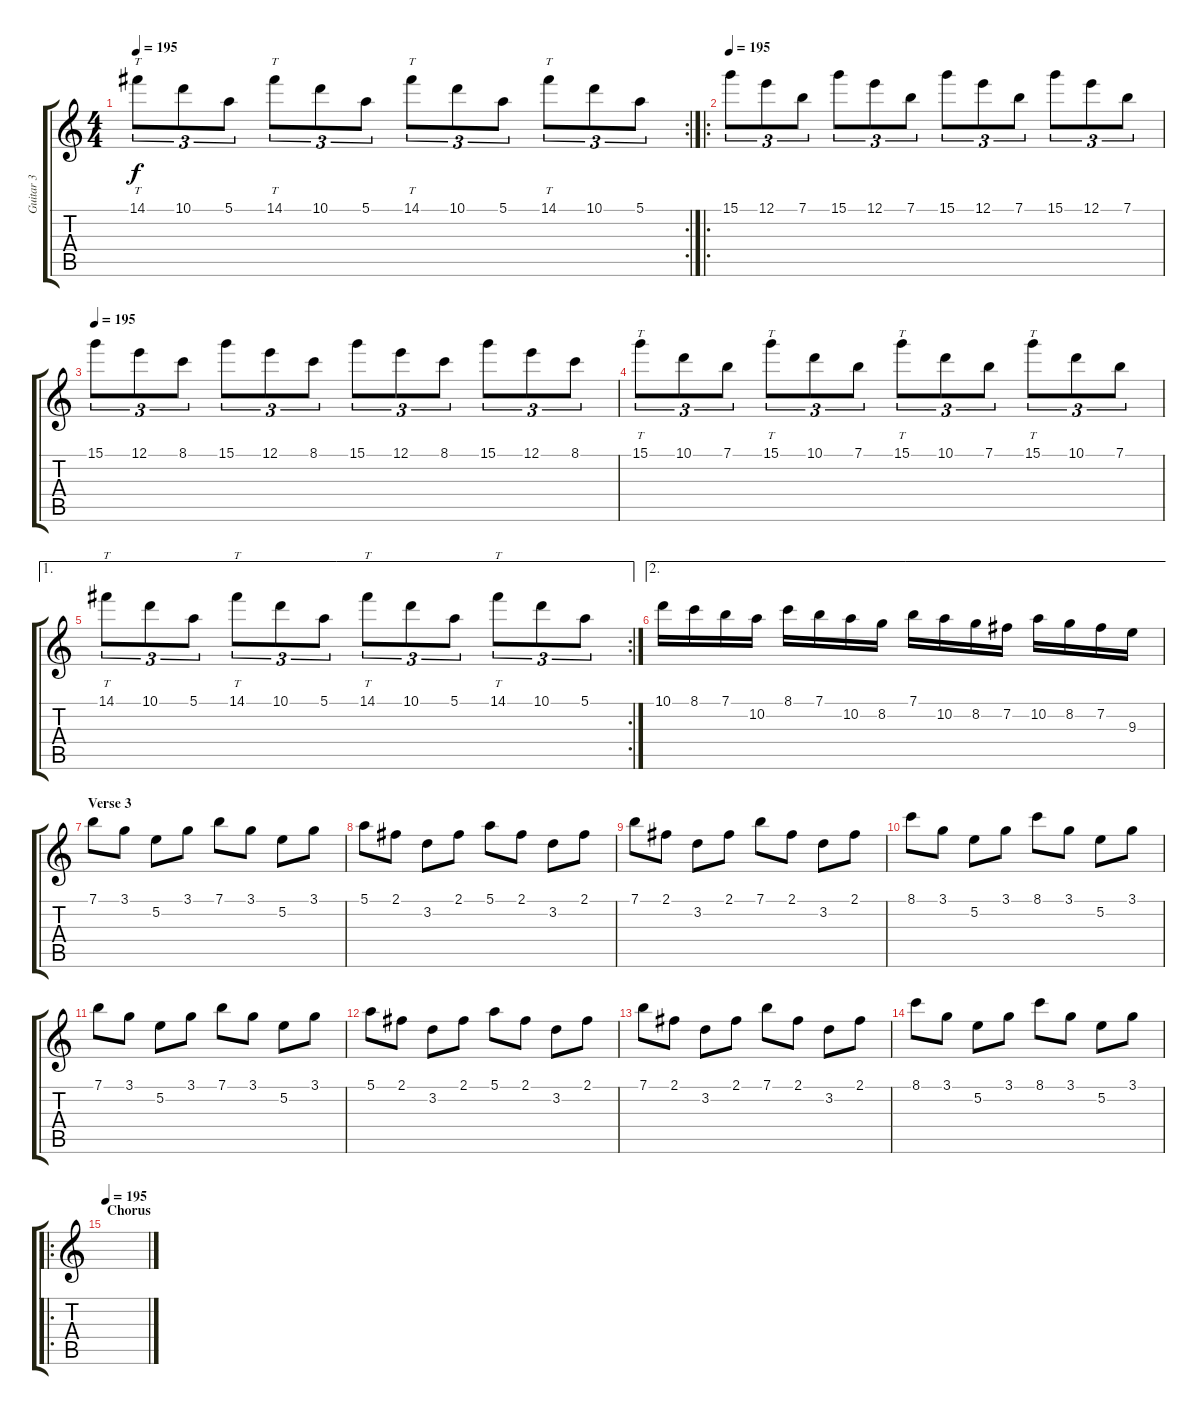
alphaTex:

\track ("Guitar 3" "Guitar 3") {instrument distortionguitar}
\staff {score tabs}
\tuning (E4 B3 G3 D3 A2 E2) {hide}
\rc 2
\ts (4 4)
\tempo 195
\clef g2
\ks c
14.1.8{tt tu (3 2) dy f} 10.1.8{tu (3 2)} 5.1.8{tu (3 2)} 14.1.8{tt tu (3 2)} 10.1.8{tu (3 2)} 5.1.8{tu (3 2)} 14.1.8{tt tu (3 2)} 10.1.8{tu (3 2)} 5.1.8{tu (3 2)} 14.1.8{tt tu (3 2)} 10.1.8{tu (3 2)} 5.1.8{tu (3 2)} |
\ro
\tempo 195
15.1.8{tu (3 2)} 12.1.8{tu (3 2)} 7.1.8{tu (3 2)} 15.1.8{tu (3 2)} 12.1.8{tu (3 2)} 7.1.8{tu (3 2)} 15.1.8{tu (3 2)} 12.1.8{tu (3 2)} 7.1.8{tu (3 2)} 15.1.8{tu (3 2)} 12.1.8{tu (3 2)} 7.1.8{tu (3 2)} |
\tempo 195
15.1.8{tu (3 2)} 12.1.8{tu (3 2)} 8.1.8{tu (3 2)} 15.1.8{tu (3 2)} 12.1.8{tu (3 2)} 8.1.8{tu (3 2)} 15.1.8{tu (3 2)} 12.1.8{tu (3 2)} 8.1.8{tu (3 2)} 15.1.8{tu (3 2)} 12.1.8{tu (3 2)} 8.1.8{tu (3 2)} |
15.1.8{tt tu (3 2)} 10.1.8{tu (3 2)} 7.1.8{tu (3 2)} 15.1.8{tt tu (3 2)} 10.1.8{tu (3 2)} 7.1.8{tu (3 2)} 15.1.8{tt tu (3 2)} 10.1.8{tu (3 2)} 7.1.8{tu (3 2)} 15.1.8{tt tu (3 2)} 10.1.8{tu (3 2)} 7.1.8{tu (3 2)} |
\ae 1
\rc 2
14.1.8{tt tu (3 2)} 10.1.8{tu (3 2)} 5.1.8{tu (3 2)} 14.1.8{tt tu (3 2)} 10.1.8{tu (3 2)} 5.1.8{tu (3 2)} 14.1.8{tt tu (3 2)} 10.1.8{tu (3 2)} 5.1.8{tu (3 2)} 14.1.8{tt tu (3 2)} 10.1.8{tu (3 2)} 5.1.8{tu (3 2)} |
\ae 2
10.1.16 8.1.16 7.1.16 10.2.16 8.1.16 7.1.16 10.2.16 8.2.16 7.1.16 10.2.16 8.2.16 7.2.16 10.2.16 8.2.16 7.2.16 9.3.16 |
\section ("" "Verse 3")
7.1.8 3.1.8 5.2.8 3.1.8 7.1.8 3.1.8 5.2.8 3.1.8 |
5.1.8 2.1.8 3.2.8 2.1.8 5.1.8 2.1.8 3.2.8 2.1.8 |
7.1.8 2.1.8 3.2.8 2.1.8 7.1.8 2.1.8 3.2.8 2.1.8 |
8.1.8 3.1.8 5.2.8 3.1.8 8.1.8 3.1.8 5.2.8 3.1.8 |
7.1.8 3.1.8 5.2.8 3.1.8 7.1.8 3.1.8 5.2.8 3.1.8 |
5.1.8 2.1.8 3.2.8 2.1.8 5.1.8 2.1.8 3.2.8 2.1.8 |
7.1.8 2.1.8 3.2.8 2.1.8 7.1.8 2.1.8 3.2.8 2.1.8 |
8.1.8 3.1.8 5.2.8 3.1.8 8.1.8 3.1.8 5.2.8 3.1.8 |
\ro
\section ("" "Chorus")
\tempo 195
